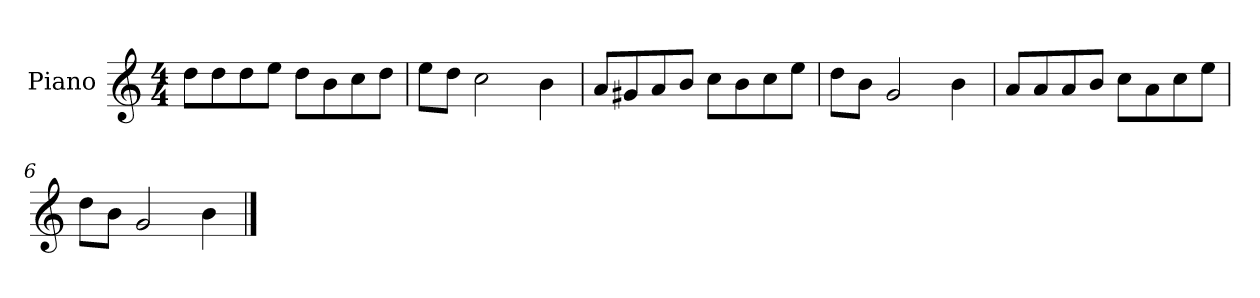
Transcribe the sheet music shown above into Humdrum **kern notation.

**kern
*part1
*staff1
*I"Piano
*I'P-no
*clefG2
*k[]
*M4/4
*MM90
=1
8dd\L
8dd\
8dd\
8ee\J
8dd\L
8b\
8cc\
8dd\J
=2
8ee\L
8dd\J
2cc\
4b\
=3
8a/L
8g#X/
8a/
8b/J
8cc\L
8b\
8cc\
8ee\J
=4
8dd\L
8b\J
2g/
4b\
=5
8a/L
8a/
8a/
8b/J
8cc\L
8a\
8cc\
8ee\J
=6
8dd\L
8b\J
2g/
4b\
==
*-
